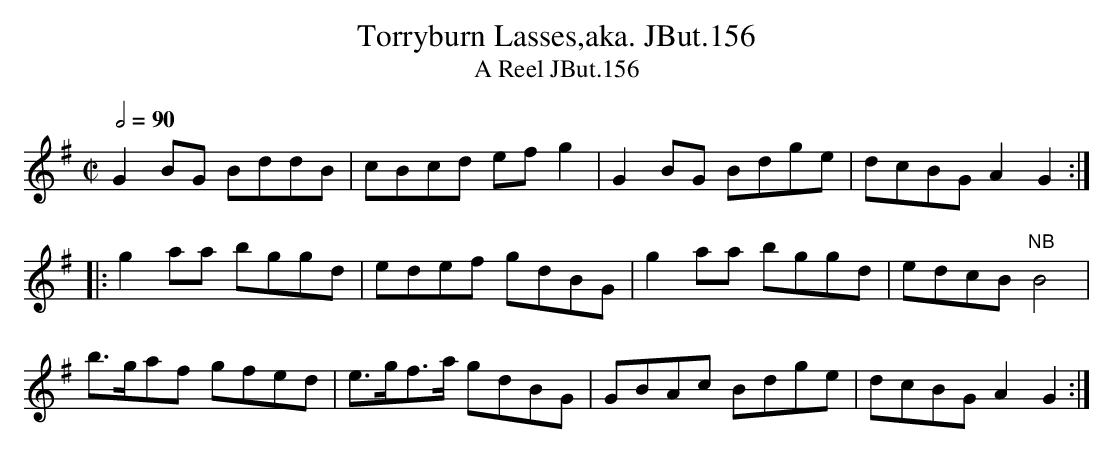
X:1
T:Torryburn Lasses,aka. JBut.156
T:Reel JBut.156, A
M:C|
L:1/8
Q:2/4=90
K:G
G2BG BddB | cBcd efg2 | G2BG Bdge | dcBG A2G2 :|
|: g2aa bggd | edef gdBG | g2aa bggd | edcB "NB"B4 |
b>gaf gfed | e>gf>a gdBG | GBAc Bdge | dcBG A2G2 :|
